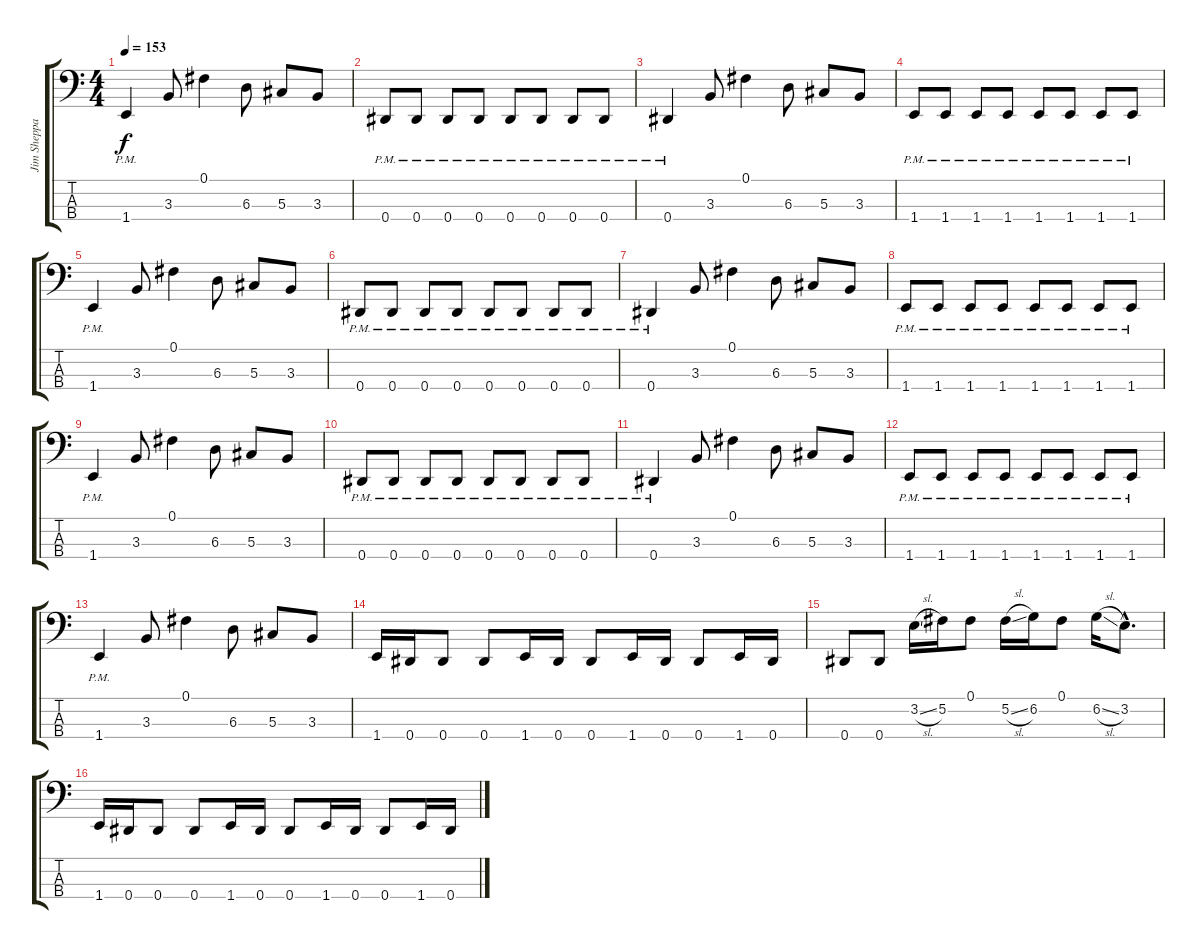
\track ("Jim Sheppard" "Jim Sheppa") {instrument electricbassfinger}
\staff {score tabs}
\tuning (Gb2 Db2 Ab1 Eb1) {hide}
\ts (4 4)
\tempo 153
\clef f4
\ks c
1.4{pm}.4{dy f} 3.3.8 0.1.4 6.3.8 5.3.8 3.3.8 |
0.4{pm}.8 0.4{pm}.8 0.4{pm}.8 0.4{pm}.8 0.4{pm}.8 0.4{pm}.8 0.4{pm}.8 0.4{pm}.8 |
0.4{pm}.4 3.3.8 0.1.4 6.3.8 5.3.8 3.3.8 |
1.4{pm}.8 1.4{pm}.8 1.4{pm}.8 1.4{pm}.8 1.4{pm}.8 1.4{pm}.8 1.4{pm}.8 1.4{pm}.8 |
1.4{pm}.4 3.3.8 0.1.4 6.3.8 5.3.8 3.3.8 |
0.4{pm}.8 0.4{pm}.8 0.4{pm}.8 0.4{pm}.8 0.4{pm}.8 0.4{pm}.8 0.4{pm}.8 0.4{pm}.8 |
0.4{pm}.4 3.3.8 0.1.4 6.3.8 5.3.8 3.3.8 |
1.4{pm}.8 1.4{pm}.8 1.4{pm}.8 1.4{pm}.8 1.4{pm}.8 1.4{pm}.8 1.4{pm}.8 1.4{pm}.8 |
1.4{pm}.4 3.3.8 0.1.4 6.3.8 5.3.8 3.3.8 |
0.4{pm}.8 0.4{pm}.8 0.4{pm}.8 0.4{pm}.8 0.4{pm}.8 0.4{pm}.8 0.4{pm}.8 0.4{pm}.8 |
0.4{pm}.4 3.3.8 0.1.4 6.3.8 5.3.8 3.3.8 |
1.4{pm}.8 1.4{pm}.8 1.4{pm}.8 1.4{pm}.8 1.4{pm}.8 1.4{pm}.8 1.4{pm}.8 1.4{pm}.8 |
1.4{pm}.4 3.3.8 0.1.4 6.3.8 5.3.8 3.3.8 |
1.4.16 0.4.16 0.4.8 0.4.8 1.4.16 0.4.16 0.4.8 1.4.16 0.4.16 0.4.8 1.4.16 0.4.16 |
0.4.8 0.4.8 3.2{sl}.16 5.2.16 0.1.8 5.2{sl}.16 6.2.16 0.1.8 6.2{sl}.16 3.2{hac}.8{d} |
1.4.16 0.4.16 0.4.8 0.4.8 1.4.16 0.4.16 0.4.8 1.4.16 0.4.16 0.4.8 1.4.16 0.4.16
